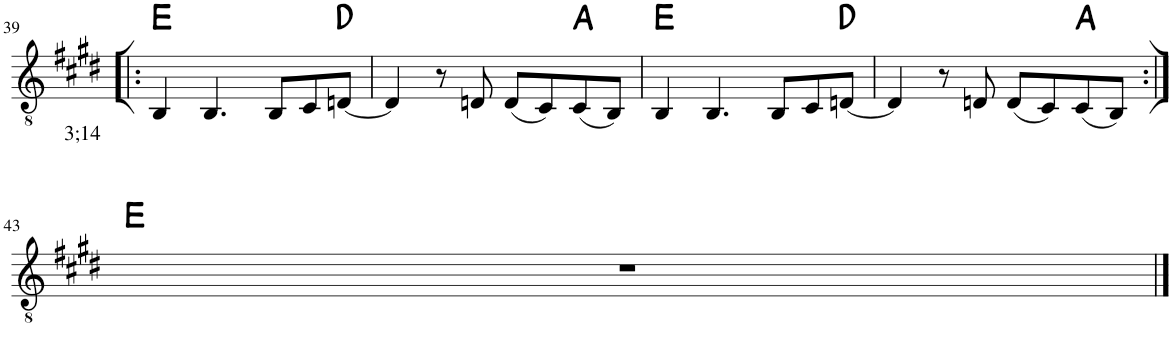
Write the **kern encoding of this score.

**kern	**harte
*part1	*part1
*staff1	*
*I"Classical Guitar	*
*I'Guit.	*
!!LO:PB:g=z
*clefGv2	*
*k[f#c#g#d#]	*
*M4/4	*
=39!|:	=39!|:
!LO:TX:b:t=3;14	!
4BB/	E:maj
4.BB/	.
8BB/L	.
8C#/	.
[8Dn/J	D:maj
=40	=40
4D/]	.
8r	.
8Dn/	.
(8D/L	.
8C#/)	.
(8C#/	A:maj
8BB/J)	.
=41	=41
4BB/	E:maj
4.BB/	.
8BB/L	.
8C#/	.
[8Dn/J	D:maj
=42	=42
4D/]	.
8r	.
8Dn/	.
(8D/L	.
8C#/)	.
(8C#/	A:maj
8BB/J)	.
!!LO:LB:g=z
=43:|!	=43:|!
1r	E:maj
==	==
*-	*-
